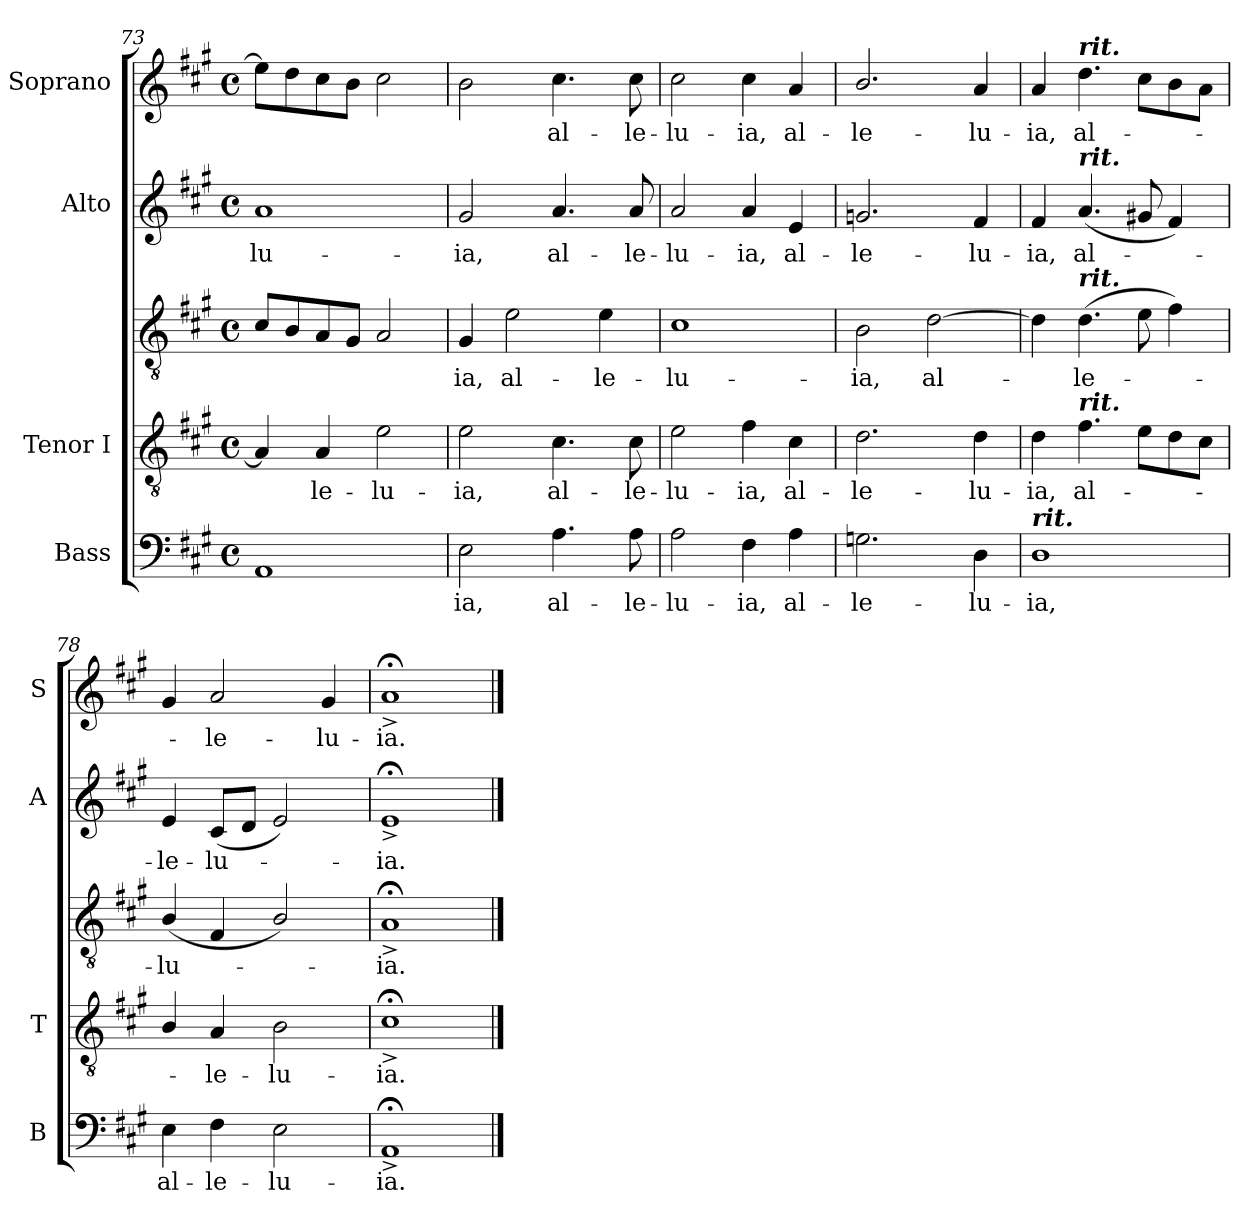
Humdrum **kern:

**kern	**text	**kern	**text	**kern	**text	**kern	**text	**kern	**text
*part4	*part4	*part3	*part3	*part3	*part3	*part2	*part2	*part1	*part1
*staff5	*staff5	*staff4	*staff4	*staff3	*staff3	*staff2	*staff2	*staff1	*staff1
*I"Bass	*	*I"Tenor I	*	*	*	*I"Alto	*	*I"Soprano	*
*I'B	*	*I'T	*	*	*	*I'A	*	*I'S	*
*clefF4	*	*clefGv2	*	*clefGv2	*	*clefG2	*	*clefG2	*
*k[f#c#g#]	*	*k[f#c#g#]	*	*k[f#c#g#]	*	*k[f#c#g#]	*	*k[f#c#g#]	*
*A:	*	*A:	*	*A:	*	*A:	*	*A:	*
*M4/4	*	*M4/4	*	*M4/4	*	*M4/4	*	*M4/4	*
*met(c)	*	*met(c)	*	*met(c)	*	*met(c)	*	*met(c)	*
=73	=73	=73	=73	=73	=73	=73	=73	=73	=73
!	!	!	!	!	!	!	!LO:LY:b	!	!
1AA	.	4A]	.	8c#L	.	1a	-lu-	8eeL]	.
.	.	.	.	8B	.	.	.	8dd	.
!	!	!	!LO:LY:b	!	!	!	!	!	!
.	.	4A	le-	8A	.	.	.	8cc#	.
.	.	.	.	8G#J	.	.	.	8bJ	.
!	!	!	!LO:LY:b	!	!	!	!	!	!
.	.	2e	-lu-	2A	.	.	.	2cc#	.
=74	=74	=74	=74	=74	=74	=74	=74	=74	=74
!	!LO:LY:b	!	!LO:LY:b	!	!LO:LY:b	!	!LO:LY:b	!	!
2E	ia,	2e	-ia,	4G#	-ia,	2g#	-ia,	2b	.
!	!	!	!	!	!LO:LY:b	!	!	!	!
.	.	.	.	2e	al-	.	.	.	.
!	!LO:LY:b	!	!LO:LY:b	!	!	!	!LO:LY:b	!	!LO:LY:b
4.A	al-	4.c#	al-	.	.	4.a	al-	4.cc#	al-
!	!	!	!	!	!LO:LY:b	!	!	!	!
.	.	.	.	4e	-le-	.	.	.	.
!	!LO:LY:b	!	!LO:LY:b	!	!	!	!LO:LY:b	!	!LO:LY:b
8A	-le-	8c#	-le-	.	.	8a	-le-	8cc#	-le-
=75	=75	=75	=75	=75	=75	=75	=75	=75	=75
!	!LO:LY:b	!	!LO:LY:b	!	!LO:LY:b	!	!LO:LY:b	!	!LO:LY:b
2A	-lu-	2e	-lu-	1c#	-lu-	2a	-lu-	2cc#	-lu-
!	!LO:LY:b	!	!LO:LY:b	!	!	!	!LO:LY:b	!	!LO:LY:b
4F#	-ia,	4f#	-ia,	.	.	4a	-ia,	4cc#	-ia,
!	!LO:LY:b	!	!LO:LY:b	!	!	!	!LO:LY:b	!	!LO:LY:b
4A	al-	4c#	al-	.	.	4e	al-	4a	al-
=76	=76	=76	=76	=76	=76	=76	=76	=76	=76
!	!LO:LY:b	!	!LO:LY:b	!	!LO:LY:b	!	!LO:LY:b	!	!LO:LY:b
2.Gn	-le-	2.d	le-	2B	-ia,	2.gn	-le-	2.b/	-le-
!	!	!	!	!	!LO:LY:b	!	!	!	!
.	.	.	.	[2d	al-	.	.	.	.
!	!LO:LY:b	!	!LO:LY:b	!	!	!	!LO:LY:b	!	!LO:LY:b
4D	-lu-	4d	-lu-	.	.	4f#	-lu-	4a	-lu-
=77	=77	=77	=77	=77	=77	=77	=77	=77	=77
!LO:TX:a:Bi:t=rit.	!	!	!	!	!	!	!	!	!
!	!LO:LY:b	!	!LO:LY:b	!	!	!	!LO:LY:b	!	!LO:LY:b
1D	-ia,	4d	ia,	4d]	.	4f#	-ia,	4a	-ia,
!	!	!	!	!	!	!	!	!LO:TX:a:Bi:t=rit.	!
!	!	!	!	!	!	!LO:TX:a:Bi:t=rit.	!	!	!
!	!	!	!	!LO:TX:a:Bi:t=rit.	!	!	!	!	!
!	!	!LO:TX:a:Bi:t=rit.	!	!	!	!	!	!	!
!	!	!	!LO:LY:b	!	!LO:LY:b	!	!LO:LY:b	!	!LO:LY:b
.	.	4.f#	al-	(>4.d	-le-	(<4.a	al-	4.dd	al-
.	.	8eL	.	8e	.	8g#X	.	8cc#L	.
.	.	8d	.	4f#)	.	4f#)	.	8b	.
.	.	8c#J	.	.	.	.	.	8aJ	.
=78	=78	=78	=78	=78	=78	=78	=78	=78	=78
!	!LO:LY:b	!	!	!	!LO:LY:b	!	!LO:LY:b	!	!
4E	al-	4B/	.	(<4B/	lu-	4e	le-	4g#	.
!	!LO:LY:b	!	!LO:LY:b	!	!	!	!LO:LY:b	!	!LO:LY:b
4F#	-le-	4A	le-	4F#	.	(<8c#L	-lu-	2a	le-
.	.	.	.	.	.	8dJ	.	.	.
!	!LO:LY:b	!	!LO:LY:b	!	!	!	!	!	!
2E	-lu-	2B	-lu-	2B/)	.	2e)	.	.	.
!	!	!	!	!	!	!	!	!	!LO:LY:b
.	.	.	.	.	.	.	.	4g#	-lu-
=79	=79	=79	=79	=79	=79	=79	=79	=79	=79
!	!LO:LY:b	!	!LO:LY:b	!	!LO:LY:b	!	!LO:LY:b	!	!LO:LY:b
1AA;<^	-ia.	1c#;<^/	ia.	1A;<^	-ia.	1e;<^	ia.	1a;<^	-ia.
==	==	==	==	==	==	==	==	==	==
*-	*-	*-	*-	*-	*-	*-	*-	*-	*-
